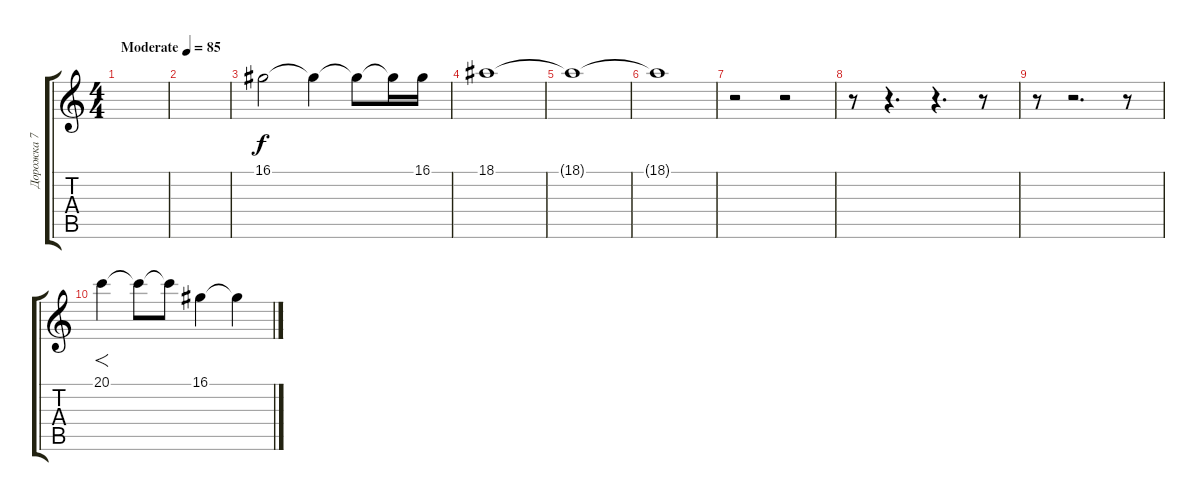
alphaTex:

\track ("Дорожка 7" "Дорожка 7") {instrument choiraahs}
\staff {score tabs}
\tuning (E4 B3 G3 D3 A2 E2) {hide}
\ts (4 4)
\tempo (85 "Moderate")
\clef g2
\ks c
|
|
16.1.2 16.1{t}.4 16.1{t}.8 16.1{t}.16 16.1.16 |
18.1.1 |
18.1{t}.1 |
18.1{t}.1 |
r.2 r.2 |
r.8 r.4{d} r.4{d} r.8 |
r.8 r.2{d} r.8 |
20.1.4{f} 20.1{t}.8 20.1{t}.8 16.1.4 16.1{t}.4
